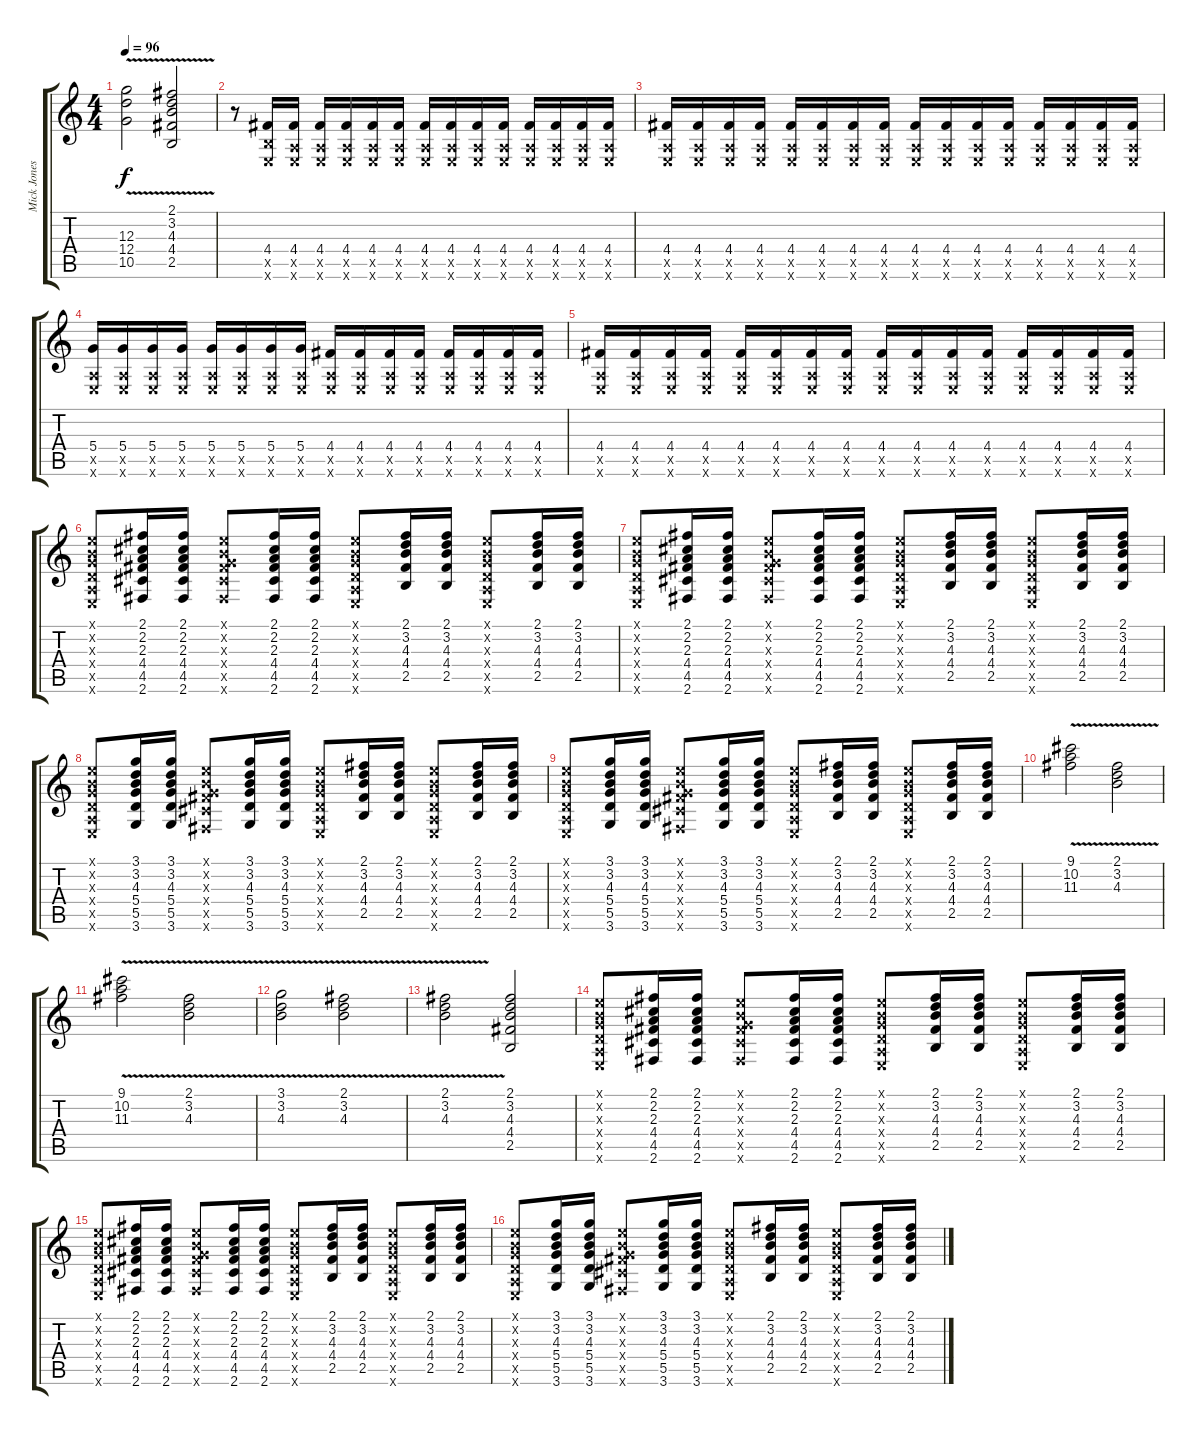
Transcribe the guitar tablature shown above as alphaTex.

\track ("Mick Jones (lead guitar)" "Mick Jones") {instrument overdrivenguitar}
\staff {score tabs}
\tuning (E4 B3 G3 D3 A2 E2) {hide}
\ts (4 4)
\tempo 96
\clef g2
\ks c
(12.3 12.4{v} 10.5).2{dy f} (2.1 3.2 4.3 4.4{v} 2.5).2 |
r.8{volume 10 instrument electricguitarmuted} (4.4 2.5{x} 0.6{x}).16 (4.4 0.5{x} 0.6{x}).16 (4.4 0.5{x} 0.6{x}).16 (4.4 0.5{x} 0.6{x}).16 (4.4 0.5{x} 0.6{x}).16 (4.4 0.5{x} 0.6{x}).16 (4.4 0.5{x} 0.6{x}).16 (4.4 0.5{x} 0.6{x}).16 (4.4 0.5{x} 0.6{x}).16 (4.4 0.5{x} 0.6{x}).16 (4.4 0.5{x} 0.6{x}).16 (4.4 0.5{x} 0.6{x}).16 (4.4 0.5{x} 0.6{x}).16 (4.4 0.5{x} 0.6{x}).16 |
(4.4 0.5{x} 0.6{x}).16 (4.4 0.5{x} 0.6{x}).16 (4.4 0.5{x} 0.6{x}).16 (4.4 0.5{x} 0.6{x}).16 (4.4 0.5{x} 0.6{x}).16 (4.4 0.5{x} 0.6{x}).16 (4.4 0.5{x} 0.6{x}).16 (4.4 0.5{x} 0.6{x}).16 (4.4 0.5{x} 0.6{x}).16 (4.4 0.5{x} 0.6{x}).16 (4.4 0.5{x} 0.6{x}).16 (4.4 0.5{x} 0.6{x}).16 (4.4 0.5{x} 0.6{x}).16 (4.4 0.5{x} 0.6{x}).16 (4.4 0.5{x} 0.6{x}).16 (4.4 0.5{x} 0.6{x}).16 |
(5.4 0.5{x} 0.6{x}).16 (5.4 0.5{x} 0.6{x}).16 (5.4 0.5{x} 0.6{x}).16 (5.4 0.5{x} 0.6{x}).16 (5.4 0.5{x} 0.6{x}).16 (5.4 0.5{x} 0.6{x}).16 (5.4 0.5{x} 0.6{x}).16 (5.4 0.5{x} 0.6{x}).16 (4.4 0.5{x} 0.6{x}).16 (4.4 0.5{x} 0.6{x}).16 (4.4 0.5{x} 0.6{x}).16 (4.4 0.5{x} 0.6{x}).16 (4.4 0.5{x} 0.6{x}).16 (4.4 0.5{x} 0.6{x}).16 (4.4 0.5{x} 0.6{x}).16 (4.4 0.5{x} 0.6{x}).16 |
(4.4 0.5{x} 0.6{x}).16 (4.4 0.5{x} 0.6{x}).16 (4.4 0.5{x} 0.6{x}).16 (4.4 0.5{x} 0.6{x}).16 (4.4 0.5{x} 0.6{x}).16 (4.4 0.5{x} 0.6{x}).16 (4.4 0.5{x} 0.6{x}).16 (4.4 0.5{x} 0.6{x}).16 (4.4 0.5{x} 0.6{x}).16 (4.4 0.5{x} 0.6{x}).16 (4.4 0.5{x} 0.6{x}).16 (4.4 0.5{x} 0.6{x}).16 (4.4 0.5{x} 0.6{x}).16 (4.4 0.5{x} 0.6{x}).16 (4.4 0.5{x} 0.6{x}).16 (4.4 0.5{x} 0.6{x}).16 |
(0.1{x} 0.2{x} 0.3{x} 0.4{x} 0.5{x} 0.6{x}).8{volume 13 instrument overdrivenguitar} (2.1 2.2 2.3 4.4 4.5 2.6).16 (2.1 2.2 2.3 4.4 4.5 2.6).16 (0.1{x} 0.2{x} 0.3{x} 4.4{x} 4.5{x} 2.6{x}).8 (2.1 2.2 2.3 4.4 4.5 2.6).16 (2.1 2.2 2.3 4.4 4.5 2.6).16 (0.1{x} 0.2{x} 0.3{x} 0.4{x} 0.5{x} 0.6{x}).8 (2.1 3.2 4.3 4.4 2.5).16 (2.1 3.2 4.3 4.4 2.5).16 (0.1{x} 0.2{x} 0.3{x} 0.4{x} 0.5{x} 0.6{x}).8 (2.1 3.2 4.3 4.4 2.5).16 (2.1 3.2 4.3 4.4 2.5).16 |
(0.1{x} 0.2{x} 0.3{x} 0.4{x} 0.5{x} 0.6{x}).8 (2.1 2.2 2.3 4.4 4.5 2.6).16 (2.1 2.2 2.3 4.4 4.5 2.6).16 (0.1{x} 0.2{x} 0.3{x} 4.4{x} 4.5{x} 2.6{x}).8 (2.1 2.2 2.3 4.4 4.5 2.6).16 (2.1 2.2 2.3 4.4 4.5 2.6).16 (0.1{x} 0.2{x} 0.3{x} 0.4{x} 0.5{x} 0.6{x}).8 (2.1 3.2 4.3 4.4 2.5).16 (2.1 3.2 4.3 4.4 2.5).16 (0.1{x} 0.2{x} 0.3{x} 0.4{x} 0.5{x} 0.6{x}).8 (2.1 3.2 4.3 4.4 2.5).16 (2.1 3.2 4.3 4.4 2.5).16 |
(0.1{x} 0.2{x} 0.3{x} 0.4{x} 0.5{x} 0.6{x}).8 (3.1 3.2 4.3 5.4 5.5 3.6).16 (3.1 3.2 4.3 5.4 5.5 3.6).16 (0.1{x} 0.2{x} 0.3{x} 4.4{x} 4.5{x} 2.6{x}).8 (3.1 3.2 4.3 5.4 5.5 3.6).16 (3.1 3.2 4.3 5.4 5.5 3.6).16 (0.1{x} 0.2{x} 0.3{x} 0.4{x} 0.5{x} 0.6{x}).8 (2.1 3.2 4.3 4.4 2.5).16 (2.1 3.2 4.3 4.4 2.5).16 (0.1{x} 0.2{x} 0.3{x} 0.4{x} 0.5{x} 0.6{x}).8 (2.1 3.2 4.3 4.4 2.5).16 (2.1 3.2 4.3 4.4 2.5).16 |
(0.1{x} 0.2{x} 0.3{x} 0.4{x} 0.5{x} 0.6{x}).8 (3.1 3.2 4.3 5.4 5.5 3.6).16 (3.1 3.2 4.3 5.4 5.5 3.6).16 (0.1{x} 0.2{x} 0.3{x} 4.4{x} 4.5{x} 2.6{x}).8 (3.1 3.2 4.3 5.4 5.5 3.6).16 (3.1 3.2 4.3 5.4 5.5 3.6).16 (0.1{x} 0.2{x} 0.3{x} 0.4{x} 0.5{x} 0.6{x}).8 (2.1 3.2 4.3 4.4 2.5).16 (2.1 3.2 4.3 4.4 2.5).16 (0.1{x} 0.2{x} 0.3{x} 0.4{x} 0.5{x} 0.6{x}).8 (2.1 3.2 4.3 4.4 2.5).16 (2.1 3.2 4.3 4.4 2.5).16 |
(9.1{v} 10.2 11.3).2 (2.1{v} 3.2 4.3).2 |
(9.1{v} 10.2 11.3).2 (2.1{v} 3.2 4.3).2 |
(3.1{v} 3.2 4.3).2 (2.1{v} 3.2 4.3).2 |
(2.1{v} 3.2 4.3).2 (2.1 3.2 4.3 4.4 2.5).2 |
(0.1{x} 0.2{x} 0.3{x} 0.4{x} 0.5{x} 0.6{x}).8{volume 13 instrument overdrivenguitar} (2.1 2.2 2.3 4.4 4.5 2.6).16 (2.1 2.2 2.3 4.4 4.5 2.6).16 (0.1{x} 0.2{x} 0.3{x} 4.4{x} 4.5{x} 2.6{x}).8 (2.1 2.2 2.3 4.4 4.5 2.6).16 (2.1 2.2 2.3 4.4 4.5 2.6).16 (0.1{x} 0.2{x} 0.3{x} 0.4{x} 0.5{x} 0.6{x}).8 (2.1 3.2 4.3 4.4 2.5).16 (2.1 3.2 4.3 4.4 2.5).16 (0.1{x} 0.2{x} 0.3{x} 0.4{x} 0.5{x} 0.6{x}).8 (2.1 3.2 4.3 4.4 2.5).16 (2.1 3.2 4.3 4.4 2.5).16 |
(0.1{x} 0.2{x} 0.3{x} 0.4{x} 0.5{x} 0.6{x}).8 (2.1 2.2 2.3 4.4 4.5 2.6).16 (2.1 2.2 2.3 4.4 4.5 2.6).16 (0.1{x} 0.2{x} 0.3{x} 4.4{x} 4.5{x} 2.6{x}).8 (2.1 2.2 2.3 4.4 4.5 2.6).16 (2.1 2.2 2.3 4.4 4.5 2.6).16 (0.1{x} 0.2{x} 0.3{x} 0.4{x} 0.5{x} 0.6{x}).8 (2.1 3.2 4.3 4.4 2.5).16 (2.1 3.2 4.3 4.4 2.5).16 (0.1{x} 0.2{x} 0.3{x} 0.4{x} 0.5{x} 0.6{x}).8 (2.1 3.2 4.3 4.4 2.5).16 (2.1 3.2 4.3 4.4 2.5).16 |
(0.1{x} 0.2{x} 0.3{x} 0.4{x} 0.5{x} 0.6{x}).8 (3.1 3.2 4.3 5.4 5.5 3.6).16 (3.1 3.2 4.3 5.4 5.5 3.6).16 (0.1{x} 0.2{x} 0.3{x} 4.4{x} 4.5{x} 2.6{x}).8 (3.1 3.2 4.3 5.4 5.5 3.6).16 (3.1 3.2 4.3 5.4 5.5 3.6).16 (0.1{x} 0.2{x} 0.3{x} 0.4{x} 0.5{x} 0.6{x}).8 (2.1 3.2 4.3 4.4 2.5).16 (2.1 3.2 4.3 4.4 2.5).16 (0.1{x} 0.2{x} 0.3{x} 0.4{x} 0.5{x} 0.6{x}).8 (2.1 3.2 4.3 4.4 2.5).16 (2.1 3.2 4.3 4.4 2.5).16
